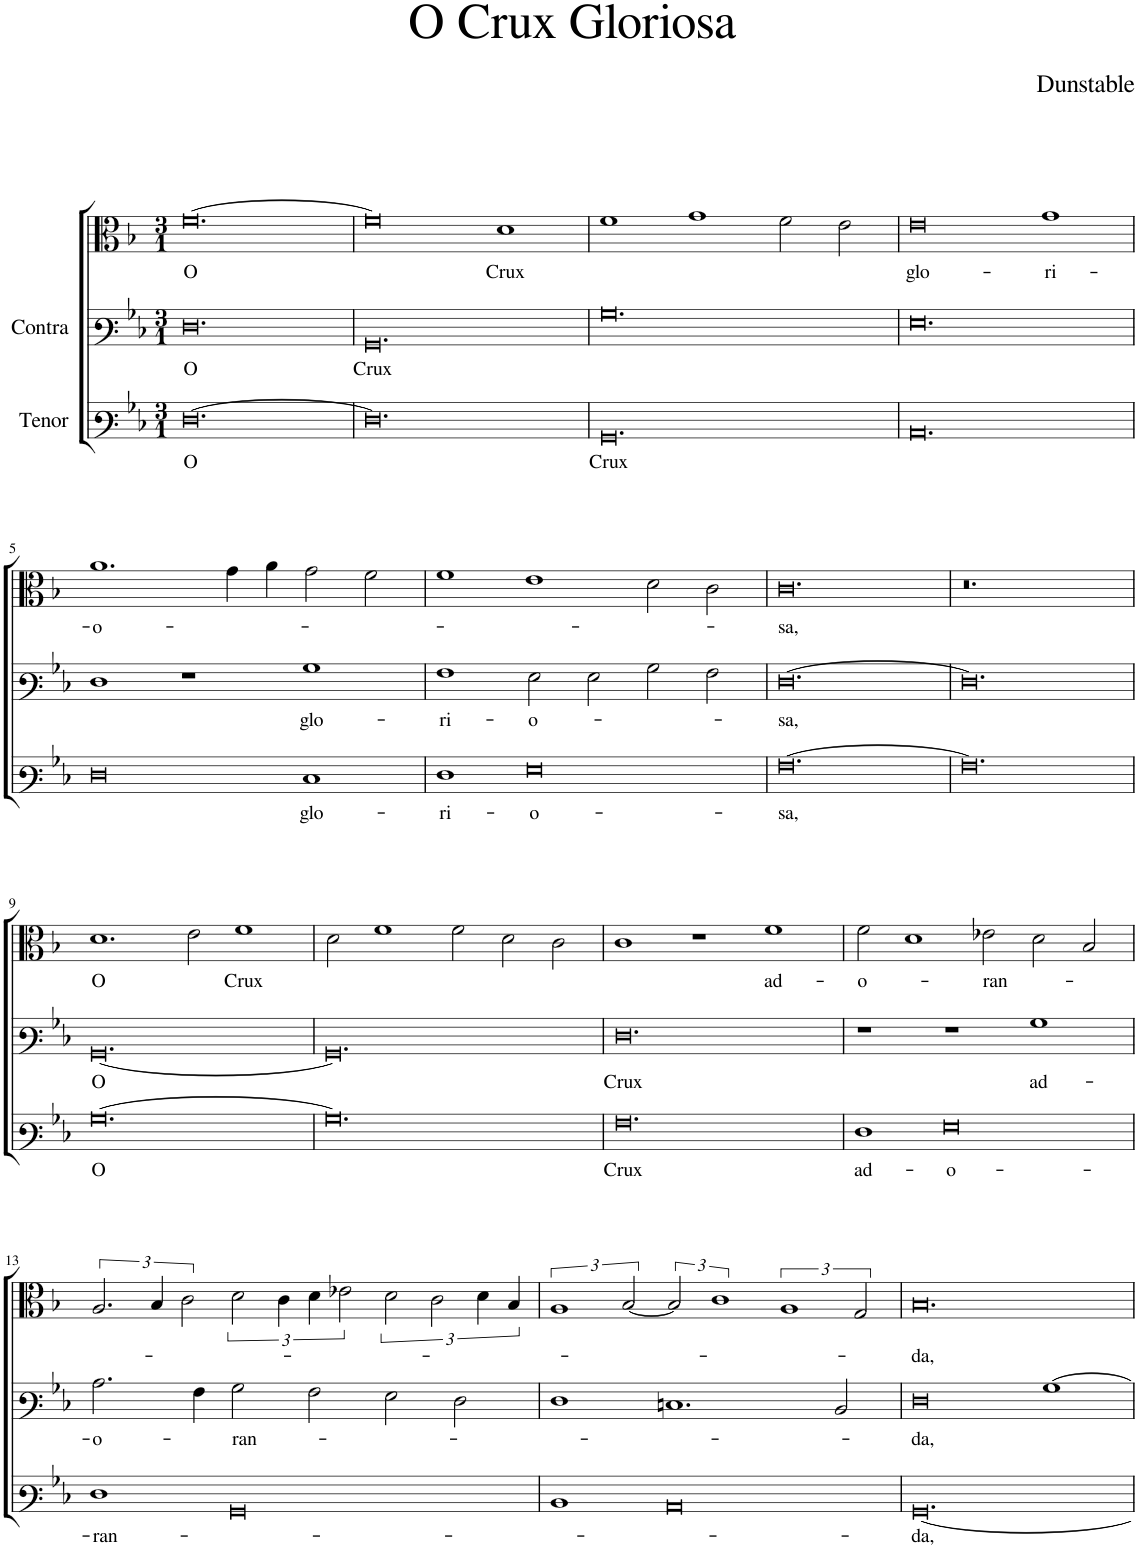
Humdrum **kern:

**kern	**text	**kern	**text	**kern	**text
*part3	*part3	*part2	*part2	*part1	*part1
*staff3	*staff3	*staff2	*staff2	*staff1	*staff1
*I"Tenor	*	*I"Contra	*	*I"Alto	*
*clefF3	*	*clefF3	*	*clefC3	*
*k[b-e-]	*	*k[b-e-]	*	*k[b-]	*
*M3/1	*	*M3/1	*	*M3/1	*
=1	=1	=1	=1	=1	=1
!	!LO:LY:b	!	!LO:LY:b	!	!LO:LY:b
[0.F	O	0.F	O	[0.f	O
=2	=2	=2	=2	=2	=2
!	!	!	!LO:LY:b	!	!
0.F]	.	0.BB-	Crux	0f]	.
!	!	!	!	!	!LO:LY:b
.	.	.	.	1d	Crux
=3	=3	=3	=3	=3	=3
!	!LO:LY:b	!	!	!	!
0.BB-	Crux	0.B-	.	1f	.
.	.	.	.	1g	.
.	.	.	.	2f\	.
.	.	.	.	2e\	.
=4	=4	=4	=4	=4	=4
!	!	!	!	!	!LO:LY:b
0.C	.	0.G	.	0e	glo-
!	!	!	!	!	!LO:LY:b
.	.	.	.	1g	-ri-
!!LO:LB:g=z
=5	=5	=5	=5	=5	=5
!	!	!	!	!	!LO:LY:b
0F	.	1F	.	1.a	-o-
.	.	1r	.	.	.
.	.	.	.	4g\	.
.	.	.	.	4a\	.
!	!LO:LY:b	!	!LO:LY:b	!	!
1E-	glo-	1B-	glo-	2g\	.
.	.	.	.	2f\	.
=6	=6	=6	=6	=6	=6
!	!LO:LY:b	!	!LO:LY:b	!	!
1F	-ri-	1A	-ri-	1f	.
!	!LO:LY:b	!	!LO:LY:b	!	!
0G	-o-	2G\	-o-	1e	.
.	.	2G\	.	.	.
.	.	2B-\	.	2d\	.
.	.	2A\	.	2c\	.
=7	=7	=7	=7	=7	=7
!	!LO:LY:b	!	!LO:LY:b	!	!LO:LY:b
[0.A	-sa,	[0.F	-sa,	0.c	-sa,
=8	=8	=8	=8	=8	=8
0.A]	.	0.F]	.	0.r	.
!!LO:LB:g=z
=9	=9	=9	=9	=9	=9
!	!LO:LY:b	!	!LO:LY:b	!	!LO:LY:b
[0.B-	O	[0.BB-	O	1.d	O
.	.	.	.	2e\	.
!	!	!	!	!	!LO:LY:b
.	.	.	.	1f	Crux
=10	=10	=10	=10	=10	=10
0.B-]	.	0.BB-]	.	2d\	.
.	.	.	.	1f	.
.	.	.	.	2f\	.
.	.	.	.	2d\	.
.	.	.	.	2c\	.
=11	=11	=11	=11	=11	=11
!	!LO:LY:b	!	!LO:LY:b	!	!
0.A	Crux	0.F	Crux	1c	.
.	.	.	.	1r	.
!	!	!	!	!	!LO:LY:b
.	.	.	.	1f	ad-
=12	=12	=12	=12	=12	=12
!	!LO:LY:b	!	!	!	!LO:LY:b
1F	ad-	1r	.	2f\	-o-
.	.	.	.	1d	.
!	!LO:LY:b	!	!	!	!
0G	-o-	1r	.	.	.
!	!	!	!	!	!LO:LY:b
.	.	.	.	2e-X\	-ran-
!	!	!	!LO:LY:b	!	!
.	.	1B-	ad-	2d\	.
.	.	.	.	2B-/	.
!!LO:LB:g=z
=13	=13	=13	=13	=13	=13
!	!LO:LY:b	!	!LO:LY:b	!	!
1F	-ran-	2.c\	-o-	3.A/	.
.	.	.	.	6B-/	.
.	.	.	.	3c\	.
.	.	4A\	.	.	.
!	!	!	!LO:LY:b	!	!
0BB-	.	2B-\	-ran-	3d\	.
.	.	.	.	6c\	.
.	.	2A\	.	6d\	.
.	.	.	.	3e-X\	.
.	.	2G\	.	3d\	.
.	.	.	.	3c\	.
.	.	2F\	.	.	.
.	.	.	.	6d\	.
.	.	.	.	6B-/	.
=14	=14	=14	=14	=14	=14
1D	.	1F	.	3%2A	.
.	.	.	.	[3B-/	.
0C	.	1.En	.	3B-/]	.
.	.	.	.	3%2c	.
.	.	.	.	3%2A	.
.	.	2D/	.	.	.
.	.	.	.	3G/	.
=15	=15	=15	=15	=15	=15
!	!LO:LY:b	!	!LO:LY:b	!	!LO:LY:b
[0.BB-	-da,	0F	-da,	0.B-	-da,
.	.	[1B-	.	.	.
=	=	=	=	=	=
*-	*-	*-	*-	*-	*-
